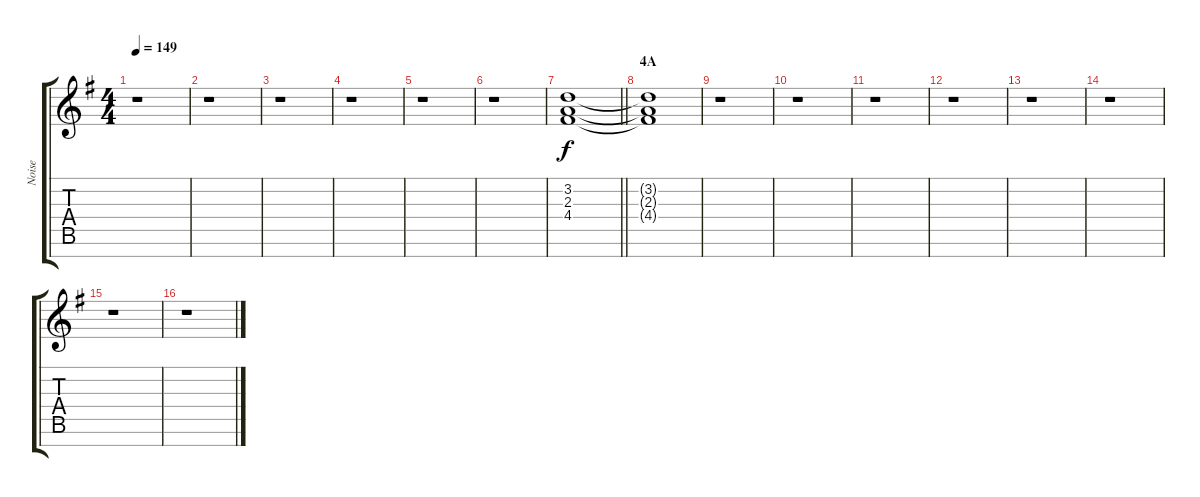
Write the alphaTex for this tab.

\track ("Noise" "Noise") {instrument seashore}
\staff {score tabs}
\tuning (E5 B4 G4 D4 A3 E3 B2) {hide}
\ts (4 4)
\tempo 149
\clef g2
\ks g
r.1{dy f} |
r.1 |
r.1 |
r.1 |
r.1 |
r.1 |
\barLineRight lightlight
(3.2 2.3 4.4).1 |
\section ("" "4A")
(3.2{t} 2.3{t} 4.4{t}).1 |
r.1 |
r.1 |
r.1 |
r.1 |
r.1 |
r.1 |
r.1 |
r.1
